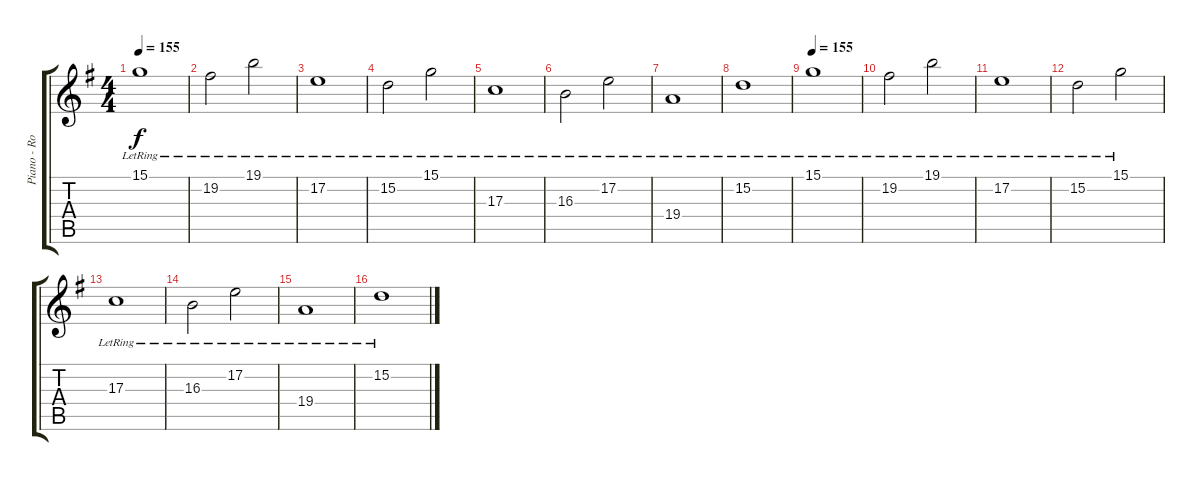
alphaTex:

\track ("Piano - Rob Cavallo" "Piano - Ro") {instrument acousticgrandpiano}
\staff {score tabs}
\tuning (E4 B3 G3 D3 A2 E2) {hide}
\ts (4 4)
\tempo 155
\clef g2
\ks eminor
15.1{lr}.1{dy f} |
19.2{lr}.2 19.1{lr}.2 |
17.2{lr}.1 |
15.2{lr}.2 15.1{lr}.2 |
17.3{lr}.1 |
16.3{lr}.2 17.2{lr}.2 |
19.4{lr}.1 |
15.2{lr}.1 |
\tempo 155
15.1{lr}.1 |
19.2{lr}.2 19.1{lr}.2 |
17.2{lr}.1 |
15.2{lr}.2 15.1{lr}.2 |
17.3{lr}.1 |
16.3{lr}.2 17.2{lr}.2 |
19.4{lr}.1 |
15.2{lr}.1
